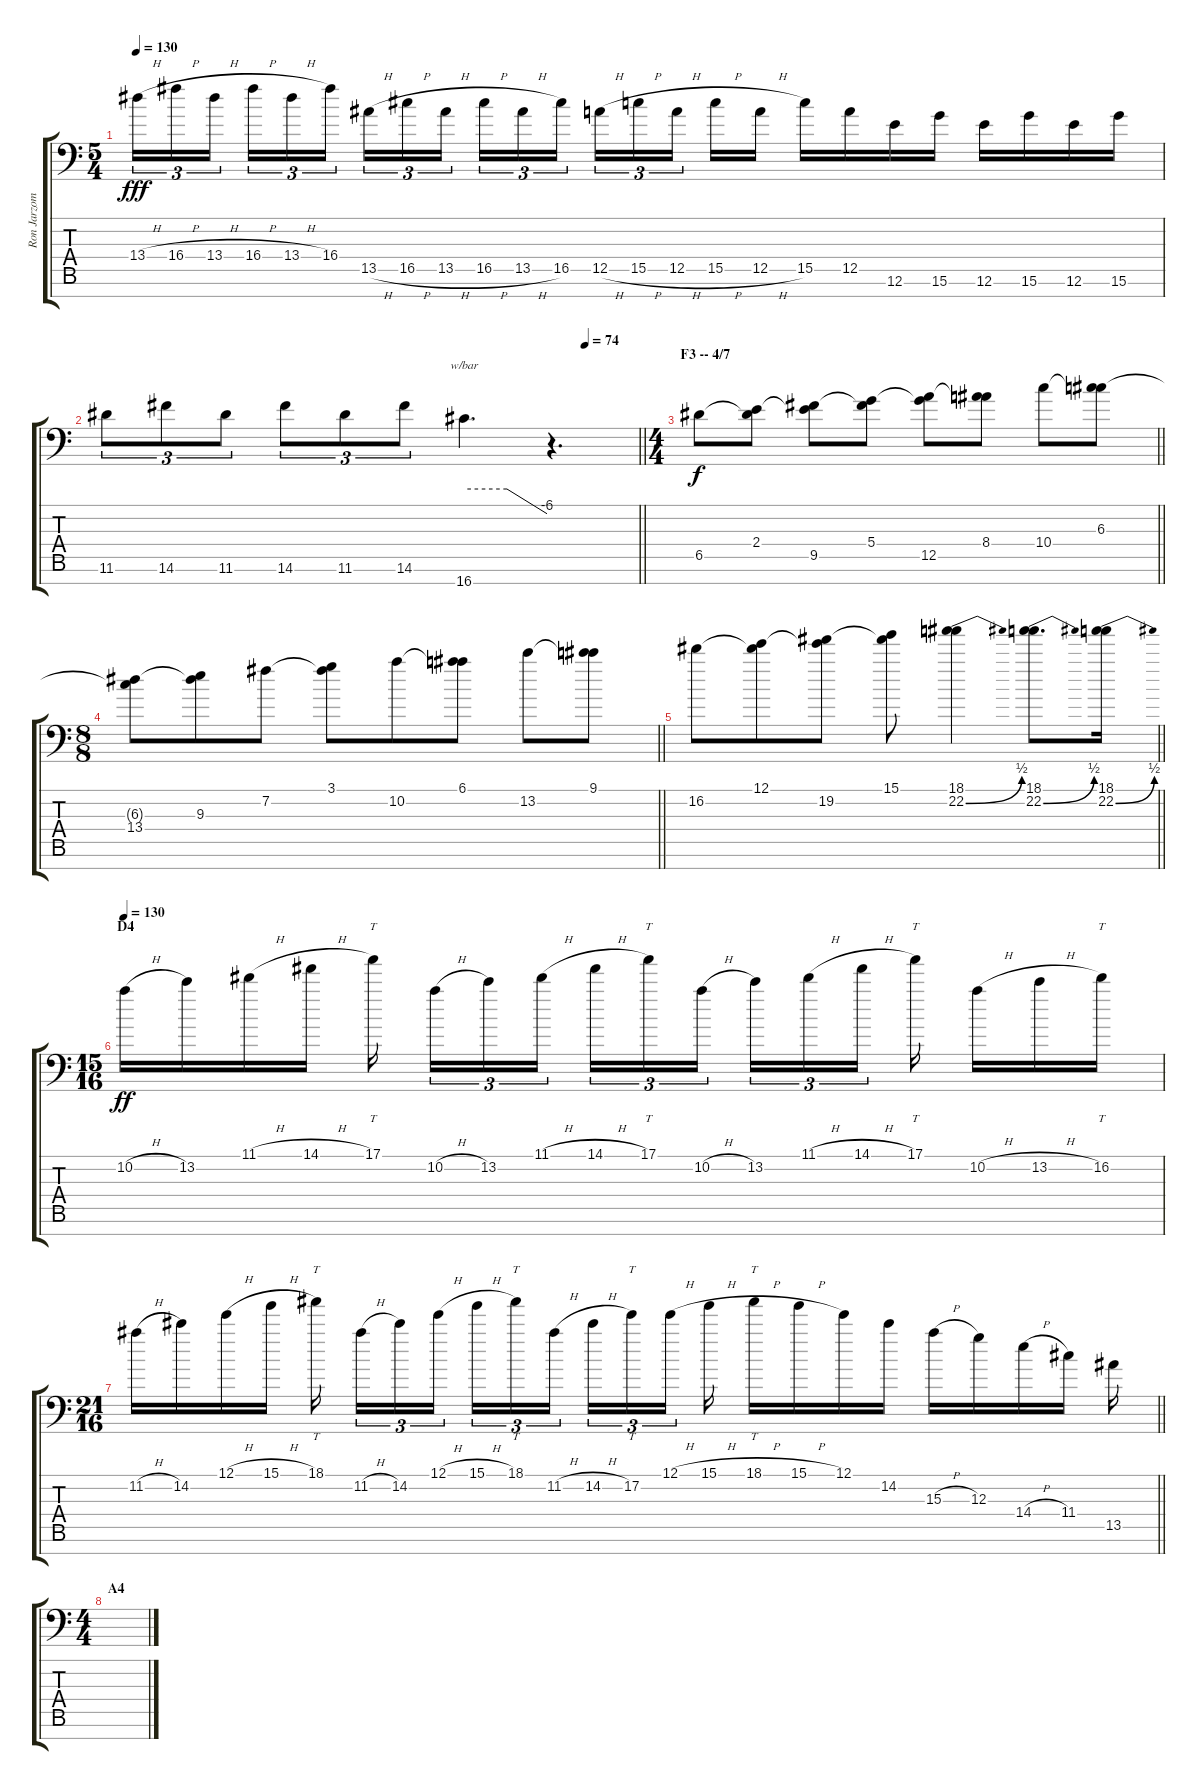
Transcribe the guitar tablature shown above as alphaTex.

\track ("Ron Jarzombek Lead 3" "Ron Jarzom") {instrument distortionguitar}
\staff {score tabs}
\tuning (E4 B3 G3 D3 A2 E2 A1) {hide}
\ts (5 4)
\tempo 130
\clef f4
\ks c
13.4{h}.16{tu (3 2) dy fff} 16.4{h}.16{tu (3 2)} 13.4{h}.16{tu (3 2) beam splitsecondary} 16.4{h}.16{tu (3 2)} 13.4{h}.16{tu (3 2)} 16.4.16{tu (3 2)} 13.5{h}.16{tu (3 2)} 16.5{h}.16{tu (3 2)} 13.5{h}.16{tu (3 2) beam splitsecondary} 16.5{h}.16{tu (3 2)} 13.5{h}.16{tu (3 2)} 16.5.16{tu (3 2)} 12.5{h}.16{tu (3 2)} 15.5{h}.16{tu (3 2)} 12.5{h}.16{tu (3 2) beam splitsecondary} 15.5{h}.16 12.5{h}.16 15.5.16 12.5.16 12.6.16 15.6.16 12.6.16 15.6.16 12.6.16 15.6.16 |
\tempo (74 0.9)
\barLineRight lightlight
11.6.8{tu (3 2)} 14.6.8{tu (3 2)} 11.6.8{tu (3 2)} 14.6.8{tu (3 2)} 11.6.8{tu (3 2)} 14.6.8{tu (3 2)} 16.7.4{d tbe (custom default 0 0 31 0 60 -24)} r.4{d} |
\ts (4 4)
\section ("" "F3 -- 4/7")
\barLineRight lightlight
6.5.8{dy f balance 4} (2.4 6.5{t}).8 (2.4{t} 9.5).8 (5.4 9.5{t}).8 (5.4{t} 12.5).8 (8.4 12.5{t}).8 10.4.8 (6.3 10.4{t}).8 |
\ts (8 8)
\barLineRight lightlight
(6.3{t} 13.4).8 (9.3 13.4{t}).8 7.2.8 (3.1 7.2{t}).8 10.2.8 (6.1 10.2{t}).8 13.2.8 (9.1 13.2{t}).8 |
\barLineRight lightlight
16.2.8 (12.1 16.2{t}).8 (12.1{t} 19.2).8 (15.1 19.2{t}).8 (18.1 22.2{be (bend 0 0 60 2)}).4 (18.1 22.2{be (bend 0 0 60 2)}).8{d} (18.1 22.2{be (bend 0 0 60 2)}).16 |
\ts (15 16)
\section ("" "D4")
\tempo 130
10.2{h}.16{dy ff} 13.2.16 11.1{h}.16 14.1{h}.16 17.1.16{tt beam splitsecondary} 10.2{h}.16{tu (3 2)} 13.2.16{tu (3 2)} 11.1{h}.16{tu (3 2) beam splitsecondary} 14.1{h}.16{tu (3 2)} 17.1.16{tt tu (3 2)} 10.2{h}.16{tu (3 2)} 13.2.16{tu (3 2)} 11.1{h}.16{tu (3 2)} 14.1{h}.16{tu (3 2) beam splitsecondary} 17.1.16{tt} 10.2{h}.16 13.2{h}.16 16.2.16{tt} |
\ts (21 16)
\barLineRight lightlight
11.2{h}.16 14.2.16 12.1{h}.16 15.1{h}.16 18.1.16{tt beam splitsecondary} 11.2{h}.16{tu (3 2)} 14.2.16{tu (3 2)} 12.1{h}.16{tu (3 2) beam splitsecondary} 15.1{h}.16{tu (3 2)} 18.1.16{tt tu (3 2)} 11.2{h}.16{tu (3 2)} 14.2{h}.16{tu (3 2)} 17.2.16{tt tu (3 2)} 12.1{h}.16{tu (3 2) beam splitsecondary} 15.1{h}.16 18.1{h}.16{tt} 15.1{h}.16 12.1.16 14.2.16 15.3{h}.16 12.3.16 14.4{h}.16 11.4.16 13.5.16 |
\ts (4 4)
\section ("" "A4")
